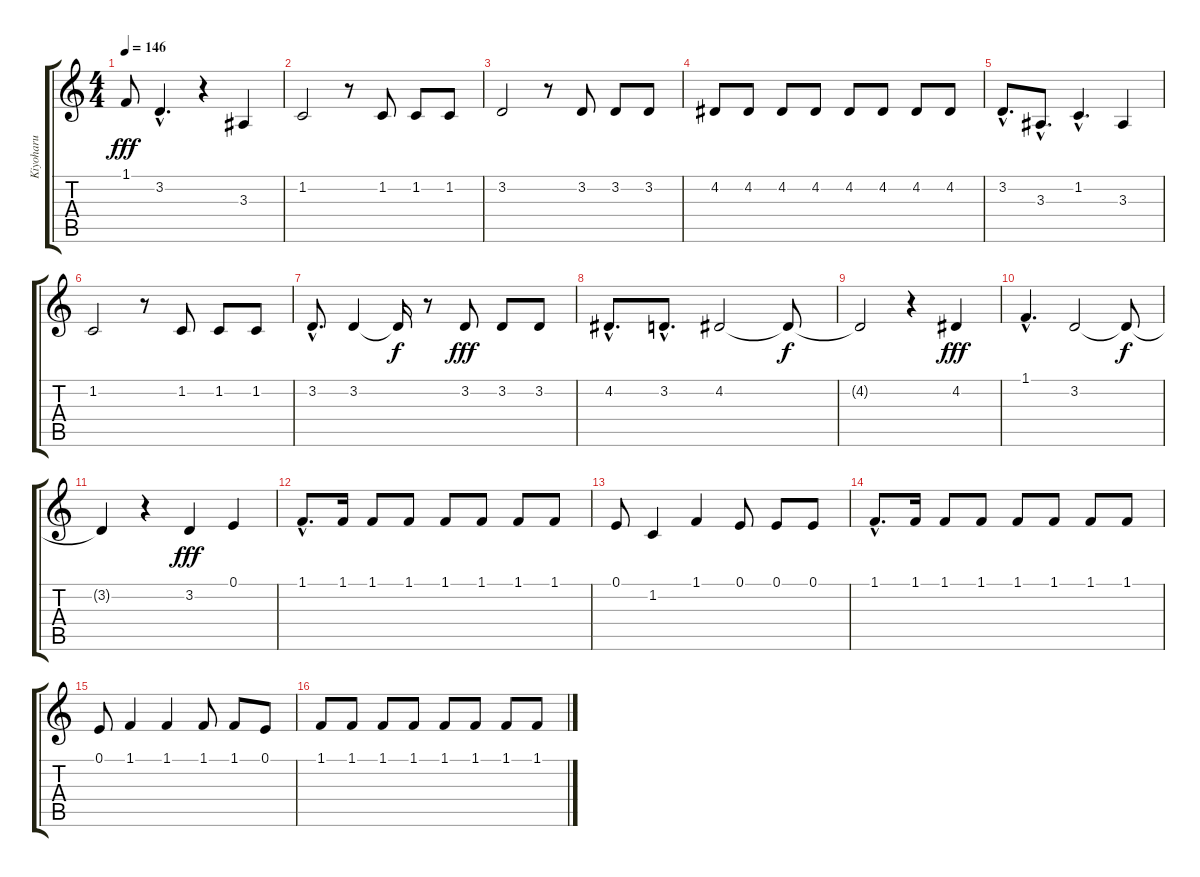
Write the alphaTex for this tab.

\track ("Kiyoharu" "Kiyoharu") {instrument englishhorn}
\staff {score tabs}
\tuning (E4 B3 G3 D3 A2 E2) {hide}
\ts (4 4)
\tempo 146
\clef g2
\ks c
1.1.8{dy fff} 3.2{hac}.4{d} r.4 3.3.4 |
1.2.2 r.8 1.2.8 1.2.8 1.2.8 |
3.2.2 r.8 3.2.8 3.2.8 3.2.8 |
4.2.8 4.2.8 4.2.8 4.2.8 4.2.8 4.2.8 4.2.8 4.2.8 |
3.2{hac}.8{d} 3.3{hac}.8{d} 1.2{hac}.4{d} 3.3.4 |
1.2.2 r.8 1.2.8 1.2.8 1.2.8 |
3.2{hac}.8{d} 3.2.4 3.2{t}.16{dy f} r.8 3.2.8{dy fff} 3.2.8 3.2.8 |
4.2{hac}.8{d} 3.2{hac}.8{d} 4.2.2 4.2{t}.8{dy f} |
4.2{t}.2 r.4 4.2.4{dy fff} |
1.1{hac}.4{d} 3.2.2 3.2{t}.8{dy f} |
3.2{t}.4 r.4 3.2.4{dy fff} 0.1.4 |
1.1{hac}.8{d} 1.1.16 1.1.8 1.1.8 1.1.8 1.1.8 1.1.8 1.1.8 |
0.1.8 1.2.4 1.1.4 0.1.8 0.1.8 0.1.8 |
1.1{hac}.8{d} 1.1.16 1.1.8 1.1.8 1.1.8 1.1.8 1.1.8 1.1.8 |
0.1.8 1.1.4 1.1.4 1.1.8 1.1.8 0.1.8 |
1.1.8 1.1.8 1.1.8 1.1.8 1.1.8 1.1.8 1.1.8 1.1.8
